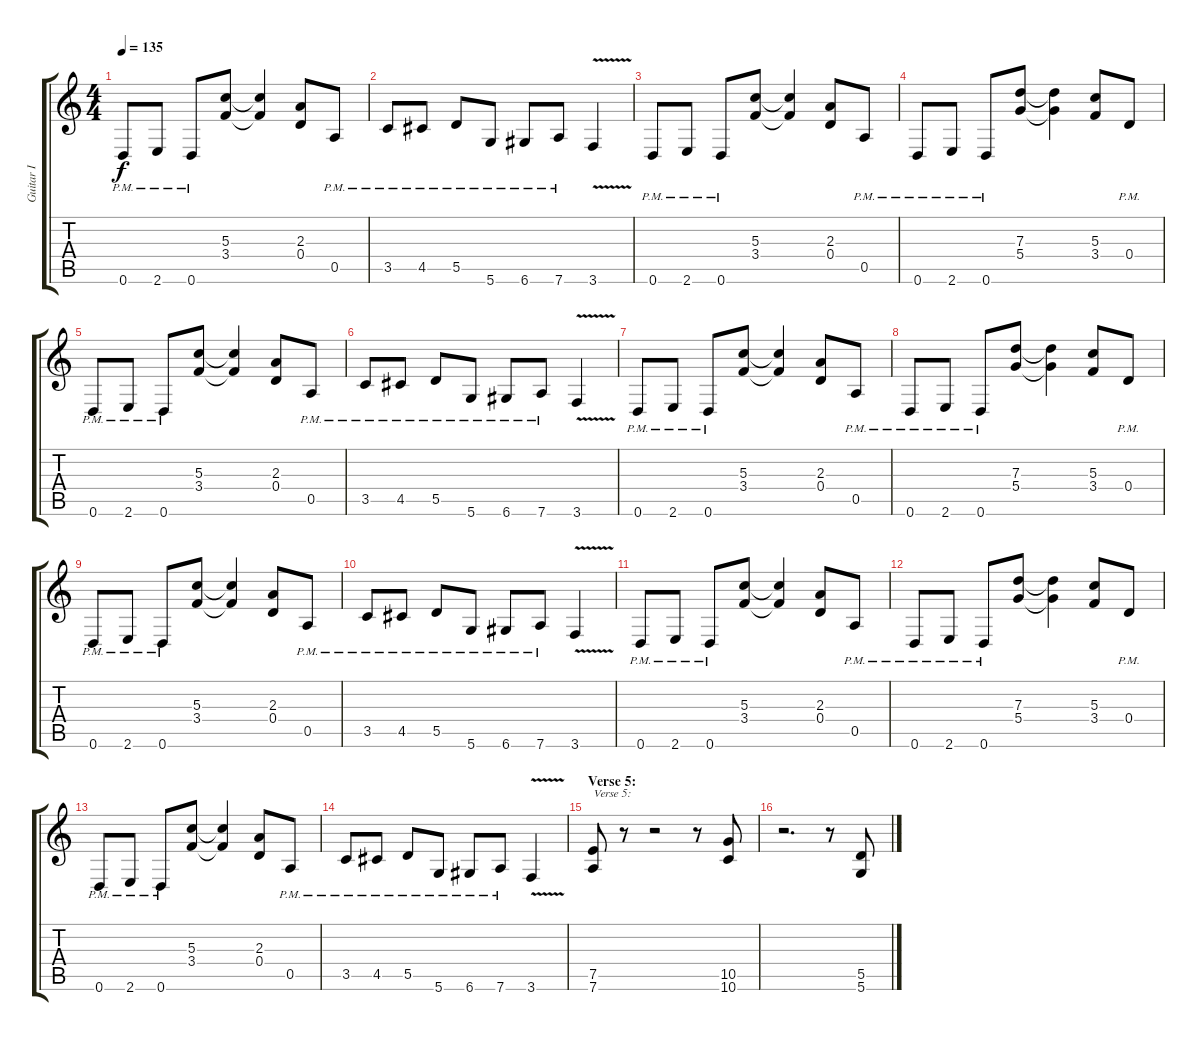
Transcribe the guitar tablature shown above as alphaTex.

\track ("Guitar I" "Guitar I") {instrument distortionguitar}
\staff {score tabs}
\tuning (E4 B3 G3 D3 A2 D2) {hide}
\ts (4 4)
\tempo 135
\clef g2
\ks c
0.6{pm}.8{dy f} 2.6{pm}.8 0.6{pm}.8 (5.3 3.4).8 (5.3{t} 3.4{t}).4 (2.3 0.4).8 0.5{pm}.8 |
3.5{pm}.8 4.5{pm}.8 5.5{pm}.8 5.6{pm}.8 6.6{pm}.8 7.6{pm}.8 3.6{v}.4 |
0.6{pm}.8 2.6{pm}.8 0.6{pm}.8 (5.3 3.4).8 (5.3{t} 3.4{t}).4 (2.3 0.4).8 0.5{pm}.8 |
0.6{pm}.8 2.6{pm}.8 0.6{pm}.8 (7.3 5.4).8 (7.3{t} 5.4{t}).4 (5.3 3.4).8 0.4{pm}.8 |
0.6{pm}.8 2.6{pm}.8 0.6{pm}.8 (5.3 3.4).8 (5.3{t} 3.4{t}).4 (2.3 0.4).8 0.5{pm}.8 |
3.5{pm}.8 4.5{pm}.8 5.5{pm}.8 5.6{pm}.8 6.6{pm}.8 7.6{pm}.8 3.6{v}.4 |
0.6{pm}.8 2.6{pm}.8 0.6{pm}.8 (5.3 3.4).8 (5.3{t} 3.4{t}).4 (2.3 0.4).8 0.5{pm}.8 |
0.6{pm}.8 2.6{pm}.8 0.6{pm}.8 (7.3 5.4).8 (7.3{t} 5.4{t}).4 (5.3 3.4).8 0.4{pm}.8 |
0.6{pm}.8 2.6{pm}.8 0.6{pm}.8 (5.3 3.4).8 (5.3{t} 3.4{t}).4 (2.3 0.4).8 0.5{pm}.8 |
3.5{pm}.8 4.5{pm}.8 5.5{pm}.8 5.6{pm}.8 6.6{pm}.8 7.6{pm}.8 3.6{v}.4 |
0.6{pm}.8 2.6{pm}.8 0.6{pm}.8 (5.3 3.4).8 (5.3{t} 3.4{t}).4 (2.3 0.4).8 0.5{pm}.8 |
0.6{pm}.8 2.6{pm}.8 0.6{pm}.8 (7.3 5.4).8 (7.3{t} 5.4{t}).4 (5.3 3.4).8 0.4{pm}.8 |
0.6{pm}.8 2.6{pm}.8 0.6{pm}.8 (5.3 3.4).8 (5.3{t} 3.4{t}).4 (2.3 0.4).8 0.5{pm}.8 |
3.5{pm}.8 4.5{pm}.8 5.5{pm}.8 5.6{pm}.8 6.6{pm}.8 7.6{pm}.8 3.6{v}.4 |
\section ("" "Verse 5:")
(7.5 7.6).8{txt "Verse 5:"} r.8 r.2 r.8 (10.5 10.6).8 |
r.2{d} r.8 (5.5 5.6).8
